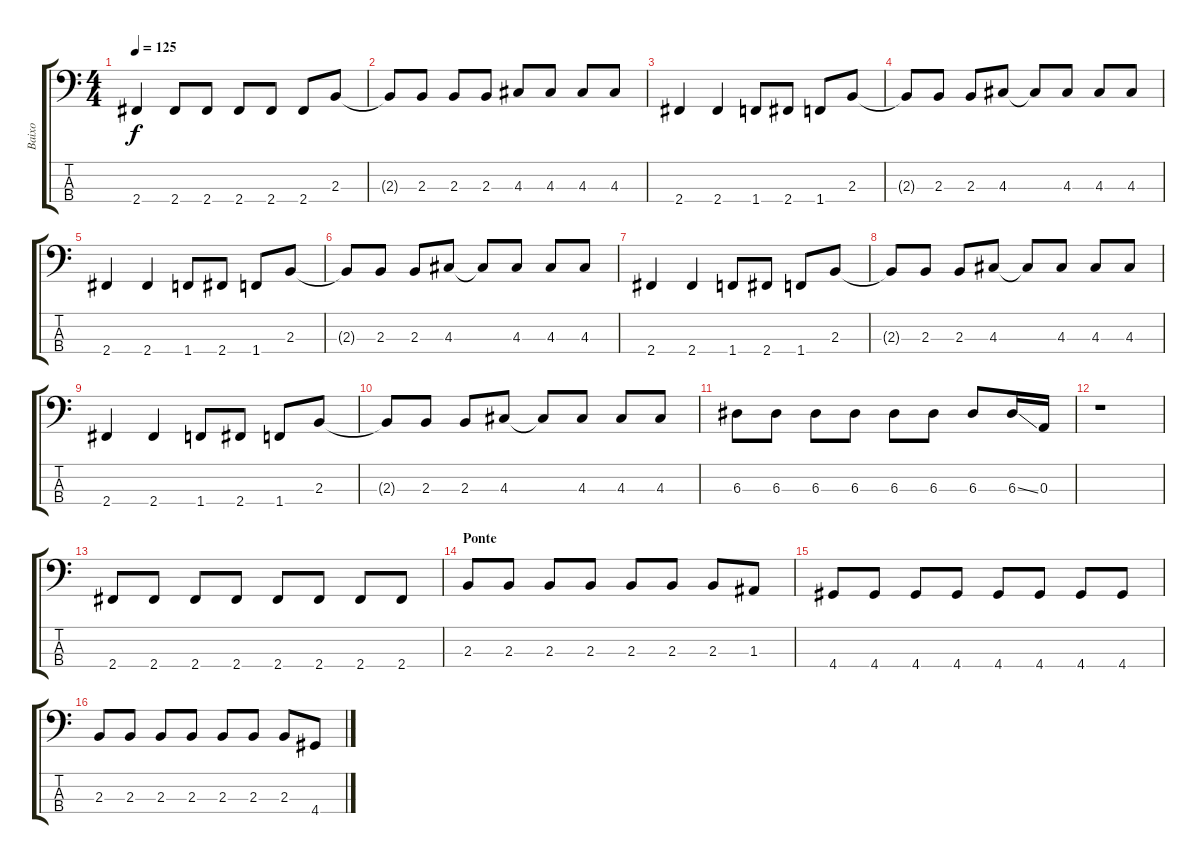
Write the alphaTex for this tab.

\track ("Baixo" "Baixo") {instrument electricbasspick}
\staff {score tabs}
\tuning (G2 D2 A1 E1) {hide}
\ts (4 4)
\tempo 125
\clef f4
\ks c
2.4.4{dy f} 2.4.8 2.4.8 2.4.8 2.4.8 2.4.8 2.3.8 |
2.3{t}.8 2.3.8 2.3.8 2.3.8 4.3.8 4.3.8 4.3.8 4.3.8 |
2.4.4 2.4.4 1.4.8 2.4.8 1.4.8 2.3.8 |
2.3{t}.8 2.3.8 2.3.8 4.3.8 4.3{t}.8 4.3.8 4.3.8 4.3.8 |
2.4.4 2.4.4 1.4.8 2.4.8 1.4.8 2.3.8 |
2.3{t}.8 2.3.8 2.3.8 4.3.8 4.3{t}.8 4.3.8 4.3.8 4.3.8 |
2.4.4 2.4.4 1.4.8 2.4.8 1.4.8 2.3.8 |
2.3{t}.8 2.3.8 2.3.8 4.3.8 4.3{t}.8 4.3.8 4.3.8 4.3.8 |
2.4.4 2.4.4 1.4.8 2.4.8 1.4.8 2.3.8 |
2.3{t}.8 2.3.8 2.3.8 4.3.8 4.3{t}.8 4.3.8 4.3.8 4.3.8 |
6.3.8 6.3.8 6.3.8 6.3.8 6.3.8 6.3.8 6.3.8 6.3{ss}.16 0.3.16 |
r.1 |
2.4.8 2.4.8 2.4.8 2.4.8 2.4.8 2.4.8 2.4.8 2.4.8 |
\section ("" "Ponte")
2.3.8 2.3.8 2.3.8 2.3.8 2.3.8 2.3.8 2.3.8 1.3.8 |
4.4.8 4.4.8 4.4.8 4.4.8 4.4.8 4.4.8 4.4.8 4.4.8 |
2.3.8 2.3.8 2.3.8 2.3.8 2.3.8 2.3.8 2.3.8 4.4.8
